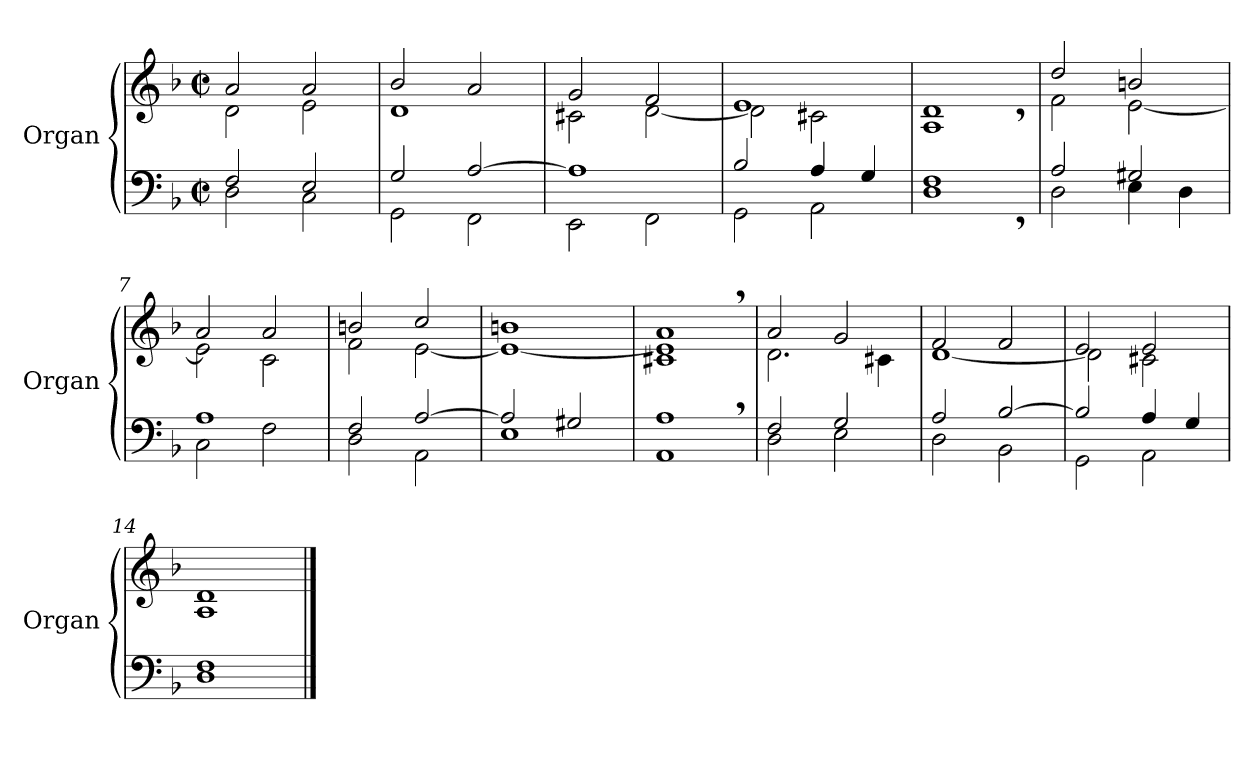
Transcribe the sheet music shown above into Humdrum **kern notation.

**kern	**kern
*part1	*part1
*staff2	*staff1
*I"Organ	*
*I'Organ	*
*clefF4	*clefG2
*k[b-]	*k[b-]
*M2/2	*M2/2
*met(c|)	*met(c|)
=1	=1
*^	*^
2F/	2D\	2a/	2d\
2E/	2C\	2a/	2e\
=2	=2	=2	=2
2G/	2GG\	2b-/	1d
[>2A/	2FF\	2a/	.
=3	=3	=3	=3
1A]	2EE\	2g/	2c#X\
.	2FF\	2f/	[<2d\
=4	=4	=4	=4
2B-/	2GG\	1e	2d\]
4A/	2AA\	.	2c#X\
4G/	.	.	.
=5	=5	=5	=5
1F	1D,	1d	1A,
=6	=6	=6	=6
2A/	2D\	2dd/	2f\
2G#X/	4E\	2bn/	[<2e\
.	4D\	.	.
=7	=7	=7	=7
1A	2C\	2a/	2e\]
.	2F\	2a/	2c\
=8	=8	=8	=8
2F/	2D\	2bn/	2f\
[>2A/	2AA\	2cc/	[<2e\
=9	=9	=9	=9
2A/]	1E	1bn	1e_<
2G#X/	.	.	.
=10	=10	=10	=10
1A,	1AA	1a,	1c#X 1e]
=11	=11	=11	=11
2F/	2D\	2a/	2.d\
2G/	2E\	2g/	.
.	.	.	4c#X\
=12	=12	=12	=12
2A/	2D\	2f/	[<1d
[>2B-/	2BB-\	2f/	.
=13	=13	=13	=13
2B-/]	2GG\	2e/	2d\]
4A/	2AA\	2e/	2c#X\
4G/	.	.	.
=14	=14	=14	=14
1F	1D	1d	1A
*v	*v	*	*
*	*v	*v
==	==
*-	*-
